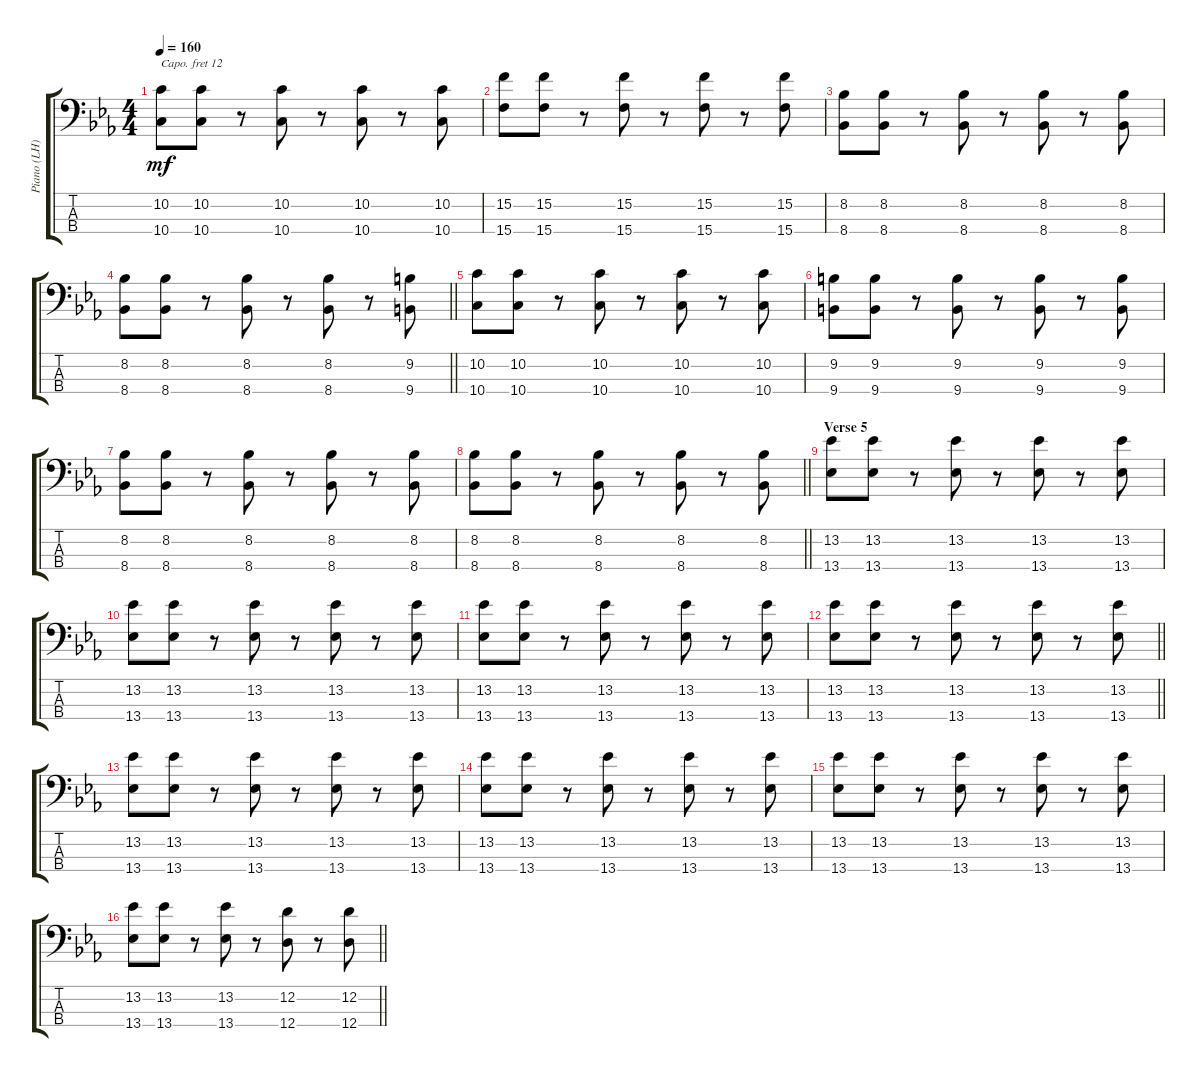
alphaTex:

\track ("Piano (LH)" "Piano (LH)") {instrument acousticgrandpiano}
\staff {score tabs}
\capo 12
\tuning (G2 D2 A1 D1) {hide}
\ts (4 4)
\section ("" "")
\tempo 160
\clef f4
\ks eb
(10.2 10.4).8{dy mf} (10.2 10.4).8 r.8 (10.2 10.4).8 r.8 (10.2 10.4).8 r.8 (10.2 10.4).8 |
(15.2 15.4).8 (15.2 15.4).8 r.8 (15.2 15.4).8 r.8 (15.2 15.4).8 r.8 (15.2 15.4).8 |
(8.2 8.4).8 (8.2 8.4).8 r.8 (8.2 8.4).8 r.8 (8.2 8.4).8 r.8 (8.2 8.4).8 |
\barLineRight lightlight
(8.2 8.4).8 (8.2 8.4).8 r.8 (8.2 8.4).8 r.8 (8.2 8.4).8 r.8 (9.2 9.4).8 |
\section ("" "")
(10.2 10.4).8 (10.2 10.4).8 r.8 (10.2 10.4).8 r.8 (10.2 10.4).8 r.8 (10.2 10.4).8 |
(9.2 9.4).8 (9.2 9.4).8 r.8 (9.2 9.4).8 r.8 (9.2 9.4).8 r.8 (9.2 9.4).8 |
(8.2 8.4).8 (8.2 8.4).8 r.8 (8.2 8.4).8 r.8 (8.2 8.4).8 r.8 (8.2 8.4).8 |
\barLineRight lightlight
(8.2 8.4).8 (8.2 8.4).8 r.8 (8.2 8.4).8 r.8 (8.2 8.4).8 r.8 (8.2 8.4).8 |
\section ("" "Verse 5")
(13.2 13.4).8 (13.2 13.4).8 r.8 (13.2 13.4).8 r.8 (13.2 13.4).8 r.8 (13.2 13.4).8 |
(13.2 13.4).8 (13.2 13.4).8 r.8 (13.2 13.4).8 r.8 (13.2 13.4).8 r.8 (13.2 13.4).8 |
(13.2 13.4).8 (13.2 13.4).8 r.8 (13.2 13.4).8 r.8 (13.2 13.4).8 r.8 (13.2 13.4).8 |
\barLineRight lightlight
(13.2 13.4).8 (13.2 13.4).8 r.8 (13.2 13.4).8 r.8 (13.2 13.4).8 r.8 (13.2 13.4).8 |
\section ("" "")
(13.2 13.4).8 (13.2 13.4).8 r.8 (13.2 13.4).8 r.8 (13.2 13.4).8 r.8 (13.2 13.4).8 |
(13.2 13.4).8 (13.2 13.4).8 r.8 (13.2 13.4).8 r.8 (13.2 13.4).8 r.8 (13.2 13.4).8 |
(13.2 13.4).8 (13.2 13.4).8 r.8 (13.2 13.4).8 r.8 (13.2 13.4).8 r.8 (13.2 13.4).8 |
\barLineRight lightlight
(13.2 13.4).8 (13.2 13.4).8 r.8 (13.2 13.4).8 r.8 (12.2 12.4).8 r.8 (12.2 12.4).8
